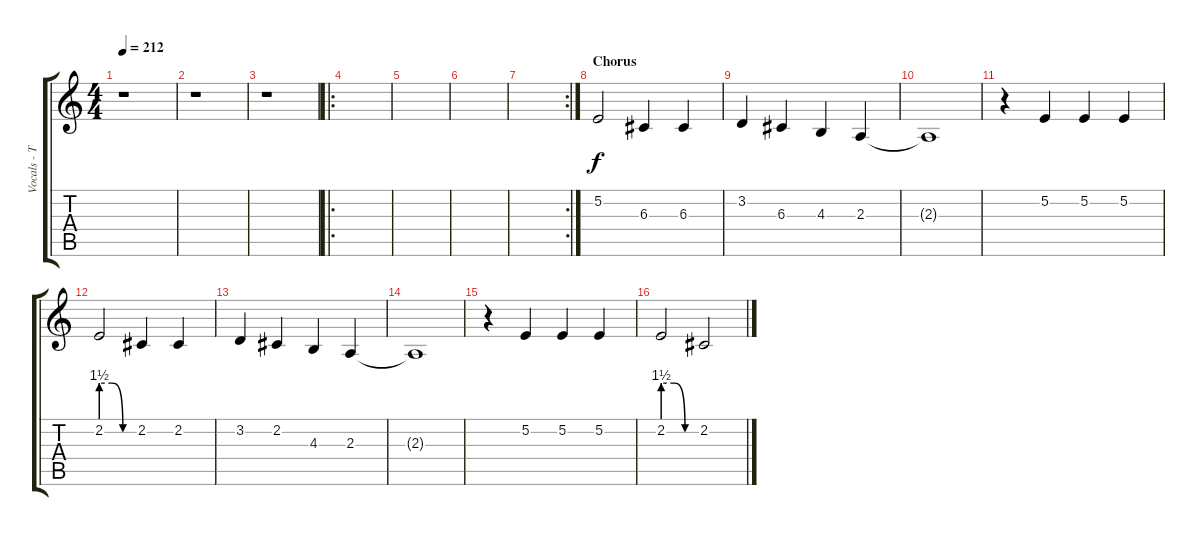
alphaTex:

\track ("Vocals - Tom" "Vocals - T") {instrument tenorsax}
\staff {score tabs}
\tuning (E4 B3 G3 D3 A2 E2) {hide}
\ts (4 4)
\tempo 212
\clef g2
\ks c
r.1{dy f} |
r.1 |
r.1 |
\ro
|
|
|
\rc 2
|
\section ("" "Chorus")
5.2.2 6.3.4 6.3.4 |
3.2.4 6.3.4 4.3.4 2.3.4 |
2.3{t}.1 |
r.4 5.2.4 5.2.4 5.2.4 |
2.2{be (custom 0 6 20 6 40 0 60 0)}.2 2.2.4 2.2.4 |
3.2.4 2.2.4 4.3.4 2.3.4 |
2.3{t}.1 |
r.4 5.2.4 5.2.4 5.2.4 |
2.2{be (custom 0 6 20 6 40 0 60 0)}.2 2.2.2
